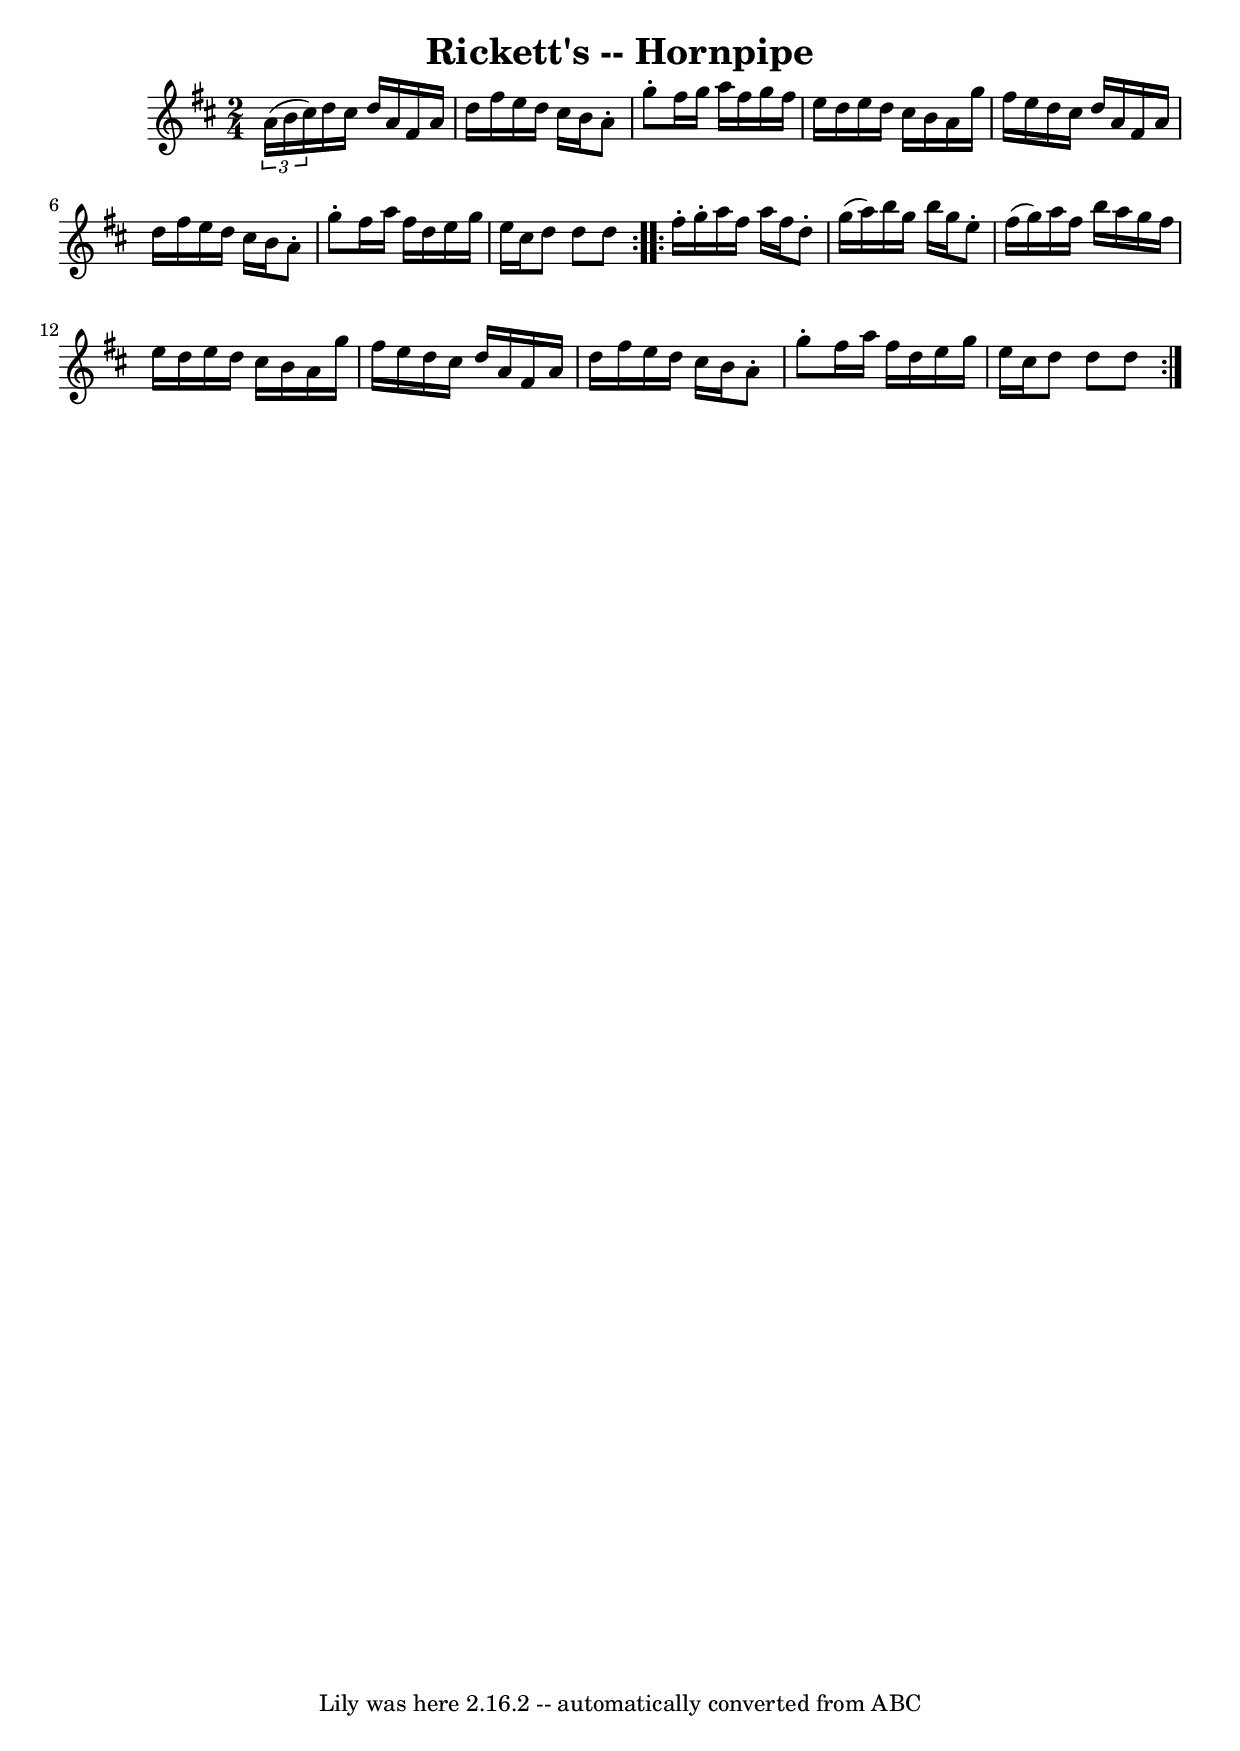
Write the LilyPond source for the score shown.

\version "2.16.2"
\include "Mammoth.ily"
\header {
  %% book = "Cole's 1000 Fiddle Tunes"
  crossRefNumber = "1"
  footnotes = ""
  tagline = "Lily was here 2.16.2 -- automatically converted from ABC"
  title = "Rickett's -- Hornpipe"

}
voicedefault =  {



  \repeat volta 2 {

    \time 2/4 
    \key d \major
    \times 2/3 { a'16 (b'16 cis''16) 
	       } 
    |
    d''16 cis''16 d''16 a'16 fis'16 a'16 d''16    
    fis''16  |
    e''16 d''16 cis''16 b'16 a'8 -. g''8 -. 
    |
    fis''16 g''16 a''16 fis''16 g''16 fis''16 e''16    
    d''16  |
    e''16 d''16 cis''16 b'16 a'16 g''16 fis''16 
    e''16  |
    d''16 cis''16 d''16 a'16 fis'16 a'16    
    d''16 fis''16  |
    e''16 d''16 cis''16 b'16 a'8 -. g''8 -. |
    fis''16 a''16 fis''16 d''16 e''16 g''16 e''16   
    cis''16  |
    d''8 d''8 d''8  
  }     
  \repeat volta 2 {
    fis''16 -. 
    g''16 -. |
    a''16 fis''16 a''16 fis''16 d''8 -. g''16 (
    a''16) |
    b''16 g''16 b''16 g''16 e''8 -. fis''16 (
    g''16) |
    a''16 fis''16 b''16 a''16 g''16 fis''16    
    e''16 d''16  |
    e''16 d''16 cis''16 b'16 a'16 g''16   
    fis''16 e''16  |
    d''16 cis''16 d''16 a'16 fis'16    
    a'16 d''16 fis''16  |
    e''16 d''16 cis''16 b'16 a'8 -. g''8 -. |
    fis''16 a''16 fis''16 d''16 e''16 g''16  
    e''16 cis''16  |
    d''8 d''8 d''8  
  }   

}

\score{
  <<

    \context Staff="default"
    {
      \voicedefault 
      
    }

  >>
  \layout {
    
  }
  \midi {
  }

}
